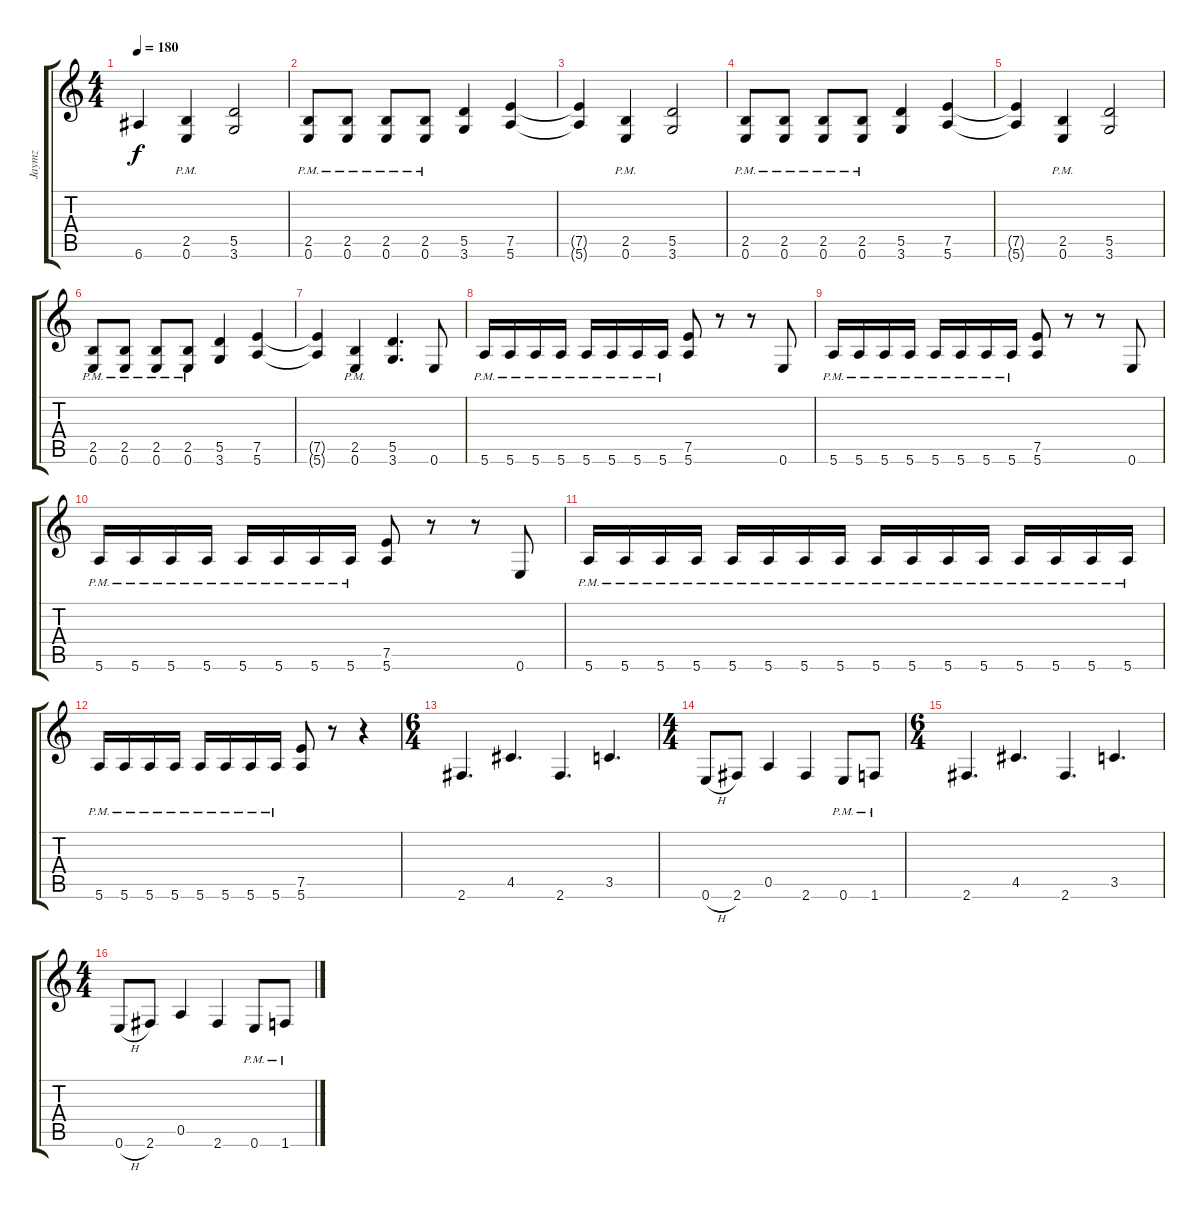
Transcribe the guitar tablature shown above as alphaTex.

\track ("Jaymz" "Jaymz") {instrument distortionguitar}
\staff {score tabs}
\tuning (E4 B3 G3 D3 A2 E2) {hide}
\ts (4 4)
\tempo 180
\clef g2
\ks c
6.6{t}.4{dy f} (2.5{pm} 0.6{pm}).4 (5.5 3.6).2 |
(2.5{pm} 0.6{pm}).8 (2.5{pm} 0.6{pm}).8 (2.5{pm} 0.6{pm}).8 (2.5{pm} 0.6{pm}).8 (5.5 3.6).4 (7.5 5.6).4 |
(7.5{t} 5.6{t}).4 (2.5{pm} 0.6{pm}).4 (5.5 3.6).2 |
(2.5{pm} 0.6{pm}).8 (2.5{pm} 0.6{pm}).8 (2.5{pm} 0.6{pm}).8 (2.5{pm} 0.6{pm}).8 (5.5 3.6).4 (7.5 5.6).4 |
(7.5{t} 5.6{t}).4 (2.5{pm} 0.6{pm}).4 (5.5 3.6).2 |
(2.5{pm} 0.6{pm}).8 (2.5{pm} 0.6{pm}).8 (2.5{pm} 0.6{pm}).8 (2.5{pm} 0.6{pm}).8 (5.5 3.6).4 (7.5 5.6).4 |
(7.5{t} 5.6{t}).4 (2.5{pm} 0.6{pm}).4 (5.5 3.6).4{d} 0.6.8 |
5.6{pm}.16 5.6{pm}.16 5.6{pm}.16 5.6{pm}.16 5.6{pm}.16 5.6{pm}.16 5.6{pm}.16 5.6{pm}.16 (7.5 5.6).8 r.8 r.8 0.6.8 |
5.6{pm}.16 5.6{pm}.16 5.6{pm}.16 5.6{pm}.16 5.6{pm}.16 5.6{pm}.16 5.6{pm}.16 5.6{pm}.16 (7.5 5.6).8 r.8 r.8 0.6.8 |
5.6{pm}.16 5.6{pm}.16 5.6{pm}.16 5.6{pm}.16 5.6{pm}.16 5.6{pm}.16 5.6{pm}.16 5.6{pm}.16 (7.5 5.6).8 r.8 r.8 0.6.8 |
5.6{pm}.16 5.6{pm}.16 5.6{pm}.16 5.6{pm}.16 5.6{pm}.16 5.6{pm}.16 5.6{pm}.16 5.6{pm}.16 5.6{pm}.16 5.6{pm}.16 5.6{pm}.16 5.6{pm}.16 5.6{pm}.16 5.6{pm}.16 5.6{pm}.16 5.6{pm}.16 |
5.6{pm}.16 5.6{pm}.16 5.6{pm}.16 5.6{pm}.16 5.6{pm}.16 5.6{pm}.16 5.6{pm}.16 5.6{pm}.16 (7.5 5.6).8 r.8 r.4 |
\ts (6 4)
2.6.4{d} 4.5.4{d} 2.6.4{d} 3.5.4{d} |
\ts (4 4)
0.6{h}.8 2.6.8 0.5.4 2.6.4 0.6{pm}.8 1.6{pm}.8 |
\ts (6 4)
2.6.4{d} 4.5.4{d} 2.6.4{d} 3.5.4{d} |
\ts (4 4)
0.6{h}.8 2.6.8 0.5.4 2.6.4 0.6{pm}.8 1.6{pm}.8
